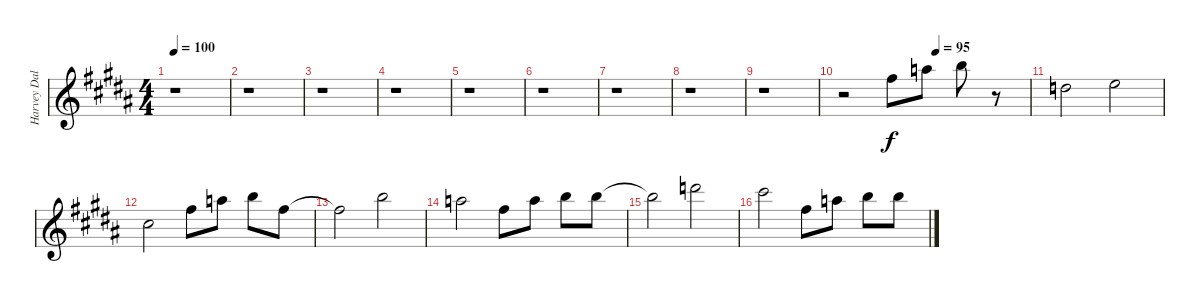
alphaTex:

\track ("Harvey Dalton Arnold Vocals" "Harvey Dal") {instrument contrabass}
\staff {score}
\tuning (E4 B3 G3 D3 A2 E2) {hide}
\ts (4 4)
\tempo 100
\clef g2
\ks g#minor
r.1{dy f} |
r.1 |
r.1 |
r.1 |
r.1 |
r.1 |
r.1 |
r.1 |
r.1 |
\tempo (95 0.5)
r.2 7.2.8 10.2.8 7.1.8 r.8 |
7.3.2 9.3.2 |
6.3.2 7.2.8 10.2.8 7.1.8 7.2.8 |
7.2{t}.2 7.1.2 |
10.2.2 7.2.8 10.2.8 7.1.8 7.1.8 |
7.1{t}.2 10.1.2 |
9.1.2 7.2.8 10.2.8 7.1.8 7.1.8
